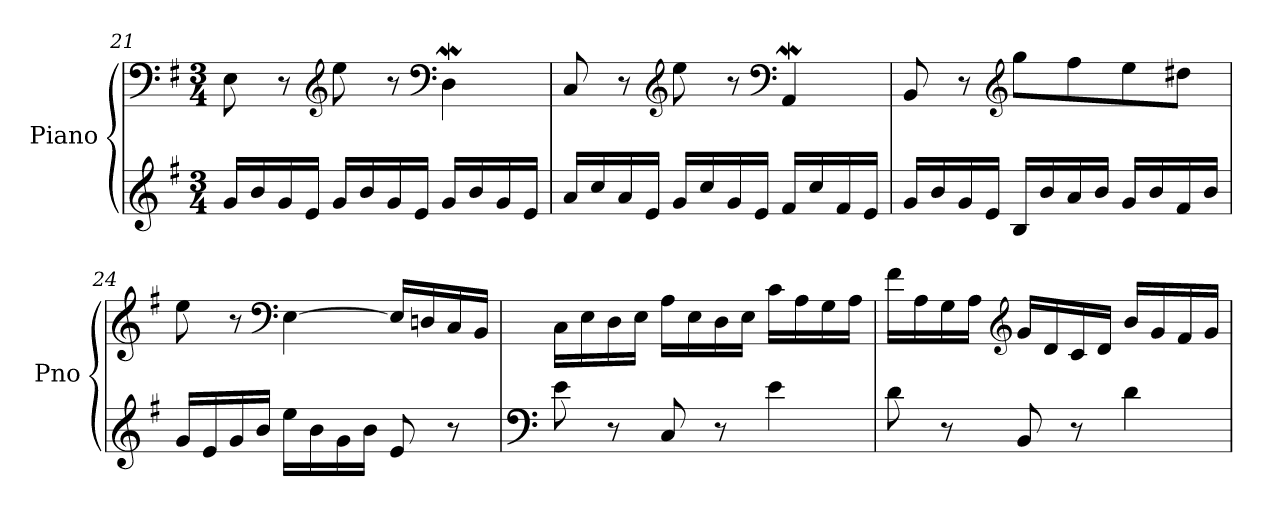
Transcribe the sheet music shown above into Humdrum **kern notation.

**kern	**kern
*part1	*part1
*staff2	*staff1
*I"Piano	*
*I'Pno	*
*clefG2	*clefF4
*k[f#]	*k[f#]
*M3/4	*M3/4
=21	=21
16g/LL	8E\
16b/	.
16g/	8r
16e/JJ	.
*	*clefG2
16g/LL	8ee\
16b/	.
16g/	8r
16e/JJ	.
*	*clefF4
16g/LL	4DW\
16b/	.
16g/	.
16e/JJ	.
=22	=22
16a/LL	8C/
16cc/	.
16a/	8r
16e/JJ	.
*	*clefG2
16g/LL	8ee\
16cc/	.
16g/	8r
16e/JJ	.
*	*clefF4
16f#/LL	4AAW/
16cc/	.
16f#/	.
16e/JJ	.
!!LO:LB:g=z
=23	=23
16g/LL	8BB/
16b/	.
16g/	8r
16e/JJ	.
*	*clefG2
16B/LL	8gg\L
16b/	.
16a/	8ff#\
16b/JJ	.
16g/LL	8ee\
16b/	.
16f#/	8dd#X\J
16b/JJ	.
=24	=24
16g/LL	8ee\
16e/	.
16g/	8r
16b/JJ	.
*	*clefF4
16ee\LL	[4E\
16b\	.
16g\	.
16b\JJ	.
8e/	16E/LL]
.	16Dn/
8r	16C/
.	16BB/JJ
!!LO:LB:g=z
=25	=25
*clefF4	*
8e\	16C\LL
.	16E\
8r	16D\
.	16E\JJ
8C/	16A\LL
.	16E\
8r	16D\
.	16E\JJ
4e\	16c\LL
.	16A\
.	16G\
.	16A\JJ
=26	=26
8d\	16f#\LL
.	16A\
8r	16G\
.	16A\JJ
*	*clefG2
8BB/	16g/LL
.	16d/
8r	16c/
.	16d/JJ
4d\	16b/LL
.	16g/
.	16f#/
.	16g/JJ
=	=
*-	*-
